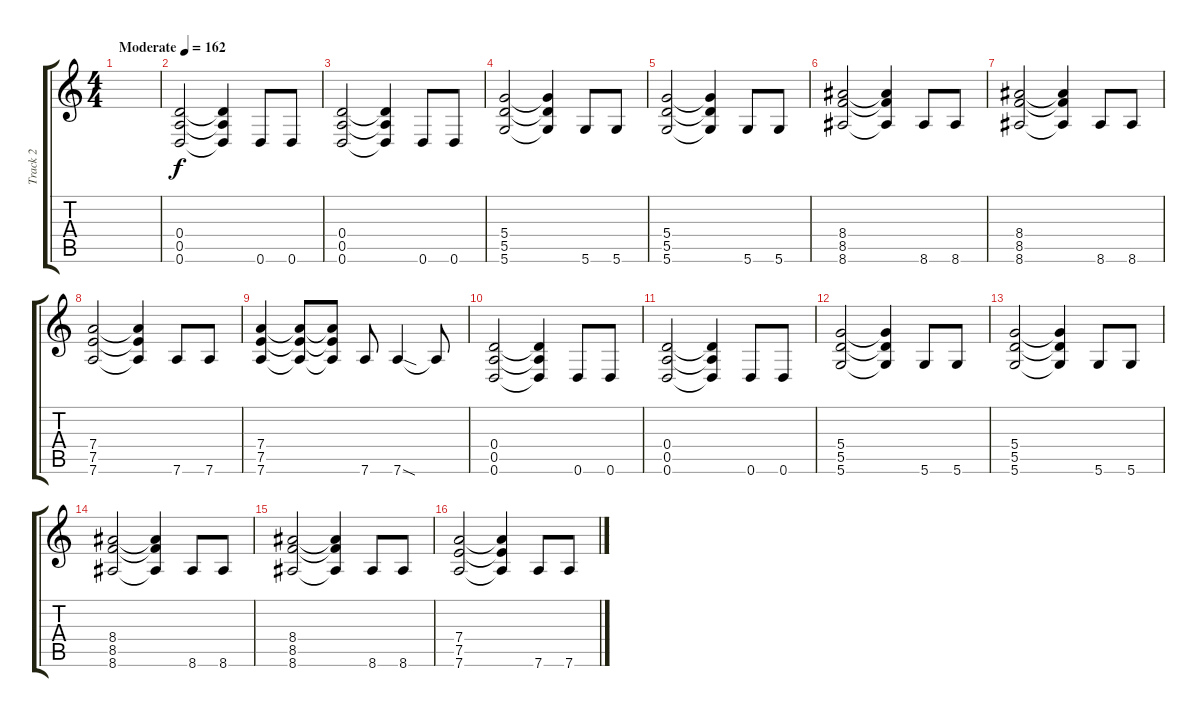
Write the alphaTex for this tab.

\track ("Track 2" "Track 2") {instrument distortionguitar}
\staff {score tabs}
\tuning (E4 B3 G3 D3 A2 D2) {hide}
\ts (4 4)
\tempo (162 "Moderate")
\clef g2
\ks c
|
(0.4 0.5 0.6).2 (0.4{t} 0.5{t} 0.6{t}).4 0.6.8 0.6.8 |
(0.4 0.5 0.6).2 (0.4{t} 0.5{t} 0.6{t}).4 0.6.8 0.6.8 |
(5.4 5.5 5.6).2 (5.4{t} 5.5{t} 5.6{t}).4 5.6.8 5.6.8 |
(5.4 5.5 5.6).2 (5.4{t} 5.5{t} 5.6{t}).4 5.6.8 5.6.8 |
(8.4 8.5 8.6).2 (8.4{t} 8.5{t} 8.6{t}).4 8.6.8 8.6.8 |
(8.4 8.5 8.6).2 (8.4{t} 8.5{t} 8.6{t}).4 8.6.8 8.6.8 |
(7.4 7.5 7.6).2 (7.4{t} 7.5{t} 7.6{t}).4 7.6.8 7.6.8 |
(7.4 7.5 7.6).4 (7.4{t} 7.5{t} 7.6{t}).8 (7.4{t} 7.5{t} 7.6{t}).8 7.6.8 7.6{sod}.4 7.6{t}.8 |
(0.4 0.5 0.6).2 (0.4{t} 0.5{t} 0.6{t}).4 0.6.8 0.6.8 |
(0.4 0.5 0.6).2 (0.4{t} 0.5{t} 0.6{t}).4 0.6.8 0.6.8 |
(5.4 5.5 5.6).2 (5.4{t} 5.5{t} 5.6{t}).4 5.6.8 5.6.8 |
(5.4 5.5 5.6).2 (5.4{t} 5.5{t} 5.6{t}).4 5.6.8 5.6.8 |
(8.4 8.5 8.6).2 (8.4{t} 8.5{t} 8.6{t}).4 8.6.8 8.6.8 |
(8.4 8.5 8.6).2 (8.4{t} 8.5{t} 8.6{t}).4 8.6.8 8.6.8 |
(7.4 7.5 7.6).2 (7.4{t} 7.5{t} 7.6{t}).4 7.6.8 7.6.8
